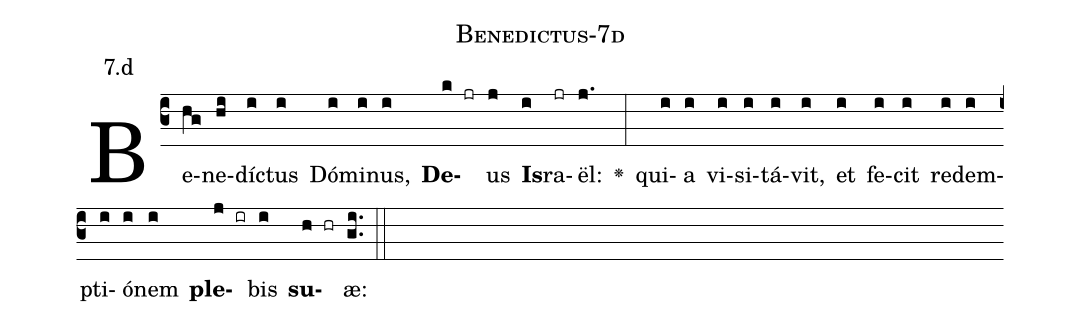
name: Benedictus-7d;
annotation: 7.d;
%%
(c3)Be(hg)ne(hi)dí(i)ctus(i) Dó(i)mi(i)nus,(i) <b>De</b>(k jr)us(j) <b>Is</b>(i)ra(jr)ël:(j.) <v>\greheightstar</v>(:) qui(i)a(i) vi(i)si(i)tá(i)vit,(i) et(i) fe(i)cit(i) re(i)dem(i)pti(i)ó(i)nem(i) <b>ple</b>(j ir)bis(i) <b>su</b>(h hr)æ:(gi..) (::)


%E(i) u(i) o(j) u(i) a(h) e.(gi..) (::)
